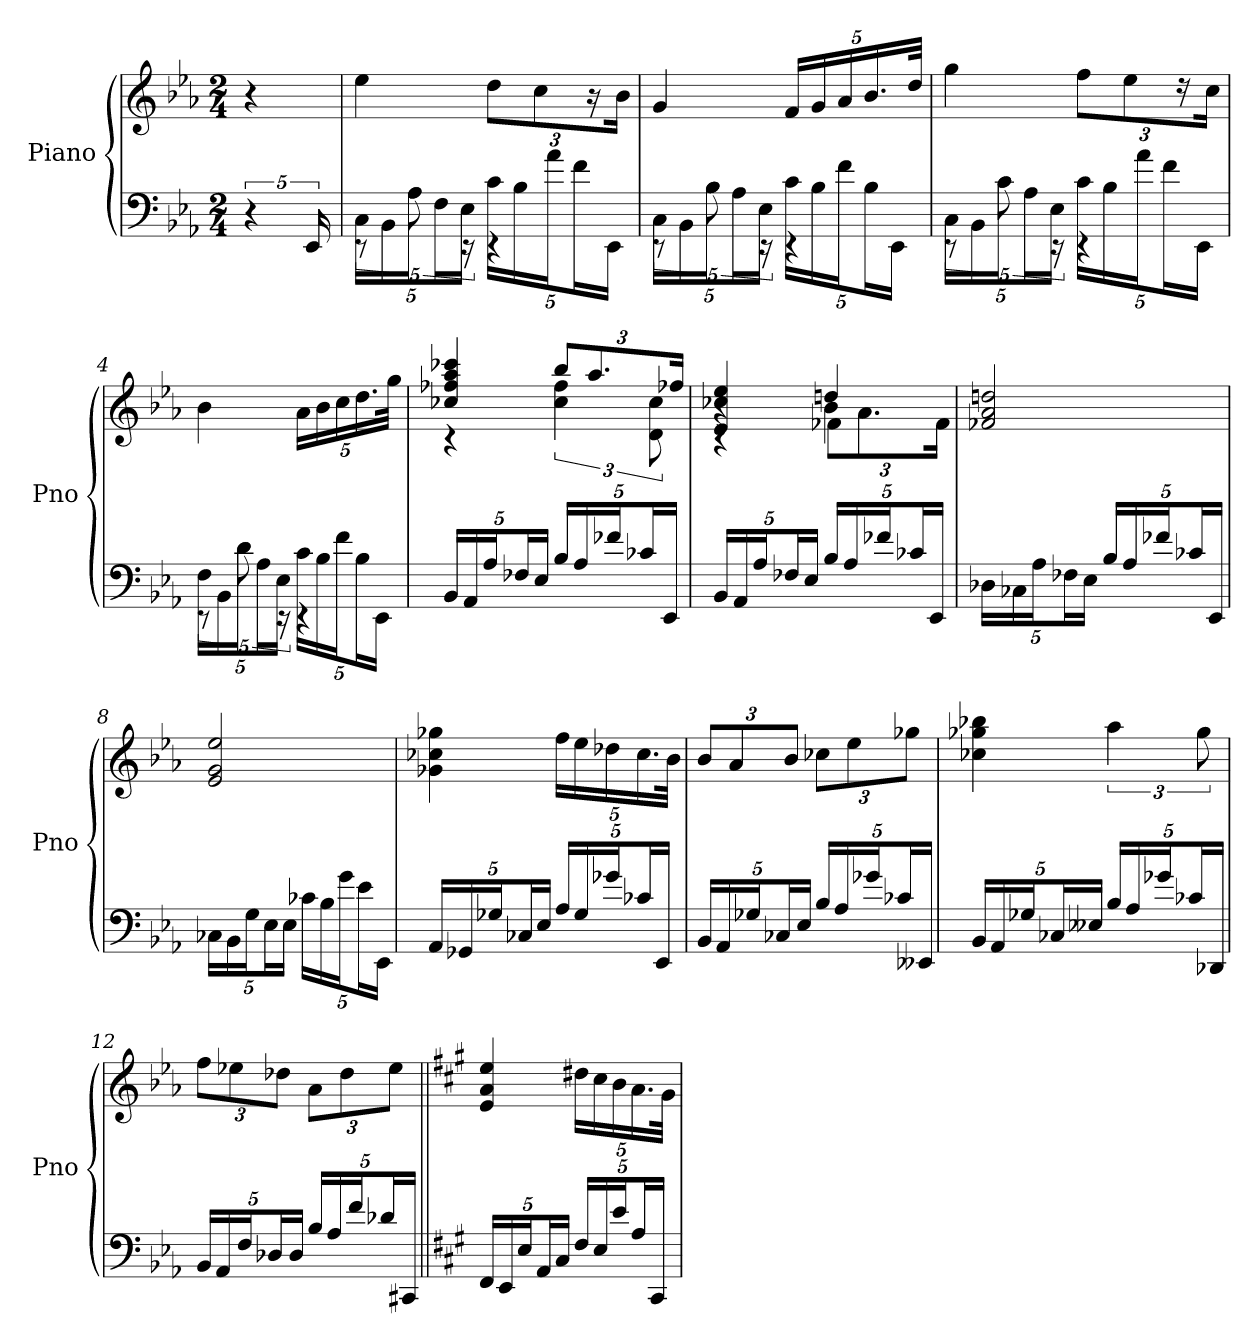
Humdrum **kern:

**kern	**kern
*part1	*part1
*staff2	*staff1
*I"Piano	*
*I'Pno	*
*clefF4	*clefG2
*k[b-e-a-]	*k[b-e-a-]
*E-:	*E-:
*M2/4	*M2/4
=	=
5r	4r
20EE-	.
=1	=1
*^	*
20C\LL	10rEE	4ee-
20BB-\	.	.
20A-\J	10A-	.
20F\L	.	.
20E-\JJ	20rEE	.
20c\LL	4rEE	12ddL
20B-\	.	.
.	.	12cc
20a-\J	.	.
20f\L	.	.
.	.	24r
20EE-\JJ	.	.
.	.	24b-Jk
=2	=2	=2
20C\LL	10rEE	4g
20BB-\	.	.
20B-\J	10B-	.
20A-\L	.	.
20E-\JJ	20rEE	.
20c\LL	4rEE	20fLL
20B-\	.	20g
20f\J	.	20a-
20B-\L	.	20.b-
20EE-\JJ	.	.
.	.	40ddJJk
=3	=3	=3
20C\LL	10rEE	4gg
20BB-\	.	.
20c\J	10c	.
20A-\L	.	.
20E-\JJ	20rEE	.
20c\LL	4rEE	12ffL
20B-\	.	.
.	.	12ee-
20a-\J	.	.
20f\L	.	.
.	.	24r
20EE-\JJ	.	.
.	.	24ccJk
=4	=4	=4
20F\LL	10rEE	4b-
20BB-\	.	.
20d\J	10d	.
20A-\L	.	.
20E-\JJ	20rEE	.
20c\LL	4rEE	20a-LL
20B-\	.	20b-
20f\J	.	20cc
20B-\L	.	20.dd
20EE-\JJ	.	.
.	.	40ggJJk
*v	*v	*
=5	=5
*	*^
20BB-/LL	4cc-X 4ff-X 4aa- 4ccc-X	4rc
20AA-/	.	.
20A-/J	.	.
20F-X/L	.	.
20E-/JJ	.	.
20B-/LL	12bb-L	6cc- 6ff-
20A-/	.	.
.	12.aa-	.
20f-X/J	.	.
20c-X/L	.	.
.	.	12d 12cc-
20EE-/JJ	.	.
.	24ff-XJk	.
=6	=6	=6
*	*	*^
20BB-/LL	4e- 4cc-X 4ee-	4rc	4r
20AA-/	.	.	.
20A-/J	.	.	.
20F-X/L	.	.	.
20E-/JJ	.	.	.
20B-/LL	4ddn	4b-	12f-X\L
20A-/	.	.	.
.	.	.	12.a-\
20f-X/J	.	.	.
20c-X/L	.	.	.
20EE-/JJ	.	.	.
.	.	.	24f-\Jk
*	*v	*v	*v
=7	=7
20D-X\LL	2f-X 2a- 2ddn
20C-X\	.
20A-\J	.
20F-X\L	.
20E-\JJ	.
20B-/LL	.
20A-/	.
20f-X/J	.
20c-X/L	.
20EE-/JJ	.
=8	=8
20C-X\LL	2e- 2g 2ee-
20BB-\	.
20G\J	.
20E-\L	.
20E-\JJ	.
20c-X\LL	.
20B-\	.
20g\J	.
20e-\L	.
20EE-\JJ	.
=9	=9
20AA-/LL	4g-X 4cc-X 4gg-X
20GG-X/	.
20G-X/J	.
20C-X/L	.
20E-/JJ	.
20A-/LL	20ffLL
20G-/	20ee-
20g-X/J	20dd-X
20c-X/L	20.cc-
20EE-/JJ	.
.	40b-JJk
=10	=10
20BB-/LL	12b-L
20AA-/	.
.	12a-
20G-X/J	.
20C-X/L	.
.	12b-J
20E-/JJ	.
20B-/LL	12cc-XL
20A-/	.
.	12ee-
20g-X/J	.
20c-X/L	.
.	12gg-XJ
20EE--X/JJ	.
=11	=11
20BB-/LL	4cc-X 4gg-X 4bb-X
20AA-/	.
20G-X/J	.
20C-X/L	.
20E--X/JJ	.
20B-/LL	6aa-
20A-/	.
20g-X/J	.
20c-X/L	.
.	12gg-
20DD-X/JJ	.
=12	=12
20BB-/LL	12ffL
20AA-/	.
.	12ee-X
20F/J	.
20D-X/L	.
.	12dd-XJ
20D-/JJ	.
20B-/LL	12a-L
20A-/	.
.	12dd-
20f/J	.
20d-X/L	.
.	12ee-J
20CC#X/JJ	.
=13||	=13||
*k[f#c#g#]	*k[f#c#g#]
20FF#/LL	4e 4a 4ee
20EE/	.
20E/J	.
20AA/L	.
20C#/JJ	.
20F#/LL	20dd#XLL
20E/	20cc#
20e/J	20b
20A/L	20.a
20CC#/JJ	.
.	40g#JJk
=	=
*-	*-
